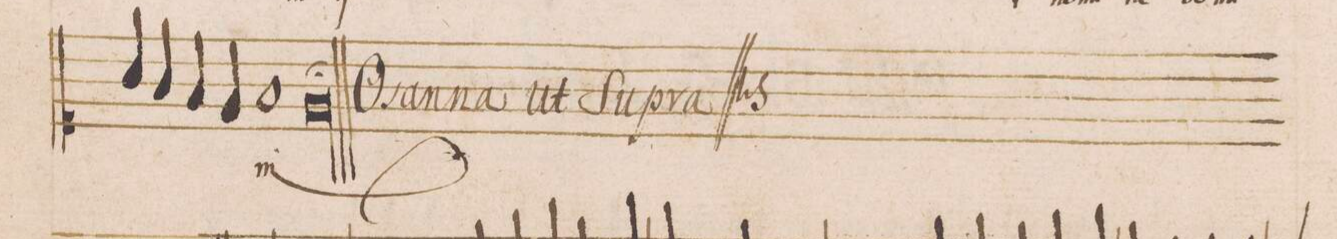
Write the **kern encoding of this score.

**kern	**text
*I"DISCANTVS	*
*clefC1	*
*k[]	*
*met(C|)	*
*M2/1	*
4a/	.
4g/	.
4f/	.
4e/	.
1f	-ni
=87-	=87-
0el;>	.
=-	=-
*-	*-
